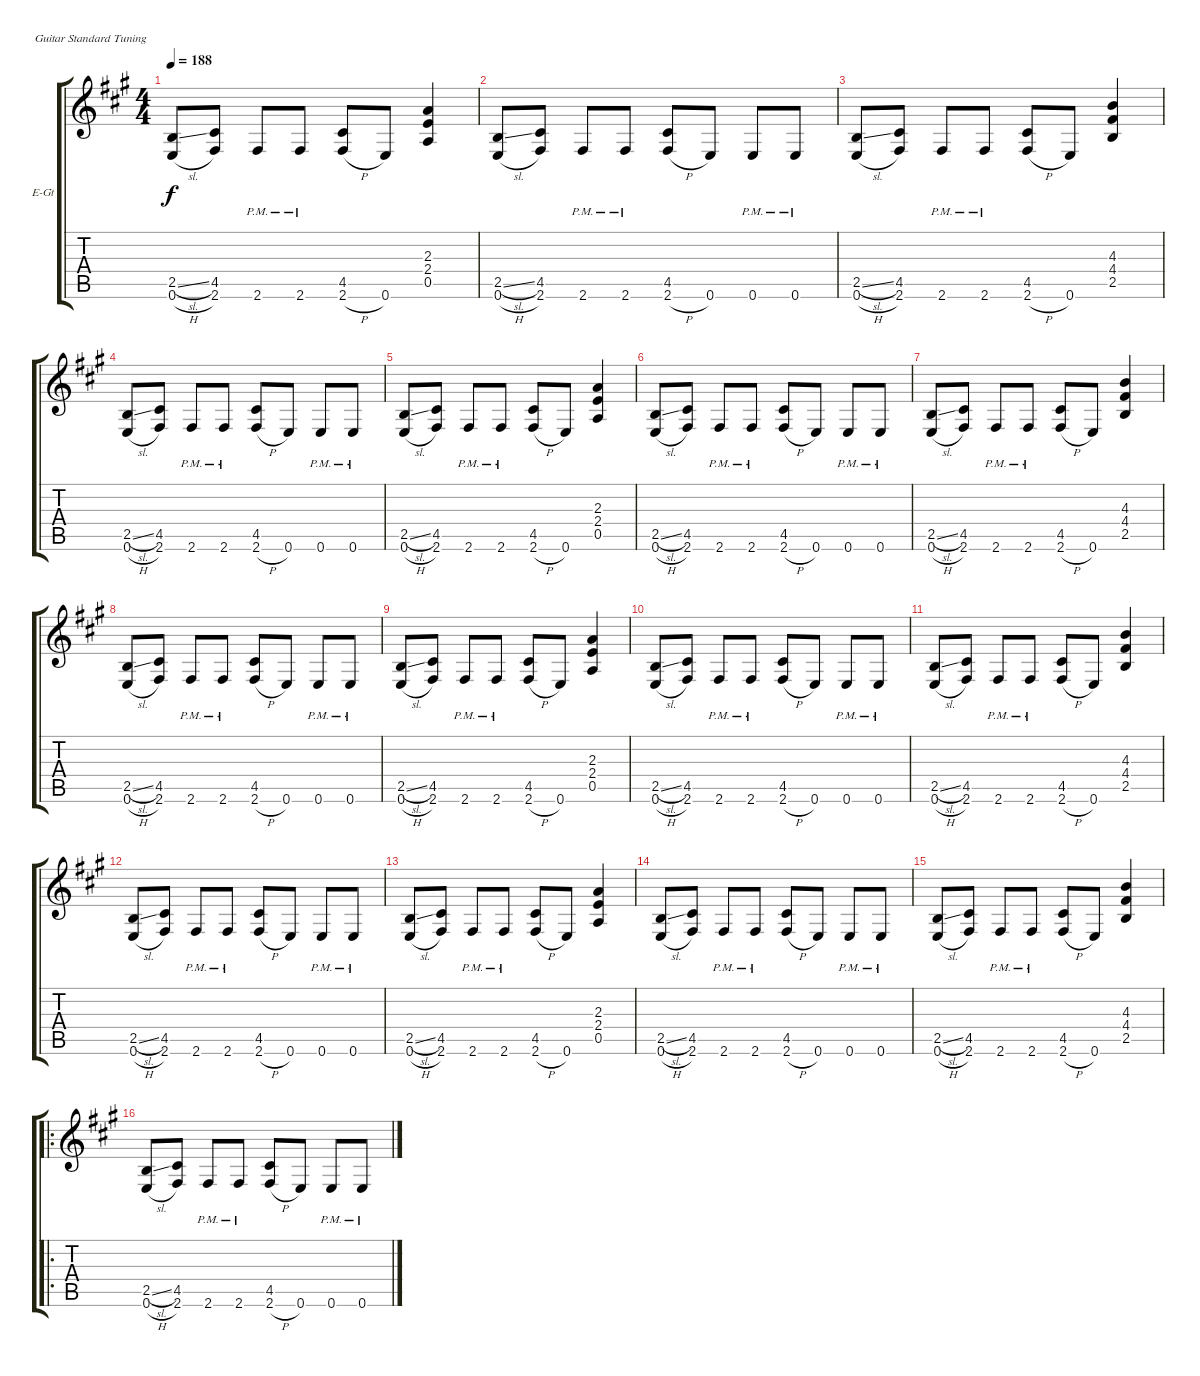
\bracketExtendMode groupsimilarinstruments
\firstSystemTrackNameOrientation horizontal
\otherSystemsTrackNameOrientation horizontal
\track ("James Hetfield" "E-Gt") {instrument distortionguitar}
\staff {score tabs}
\tuning (E4 B3 G3 D3 A2 E2)
\ts (4 4)
\tempo 188
\clef g2
\ks a
(2.5{sl} 0.6{h}).8{dy f} (4.5 2.6).8 2.6{pm}.8 2.6{pm}.8 (4.5 2.6{h}).8 0.6.8 (2.3 2.4 0.5).4 |
(2.5{sl} 0.6{h}).8 (4.5 2.6).8 2.6{pm}.8 2.6{pm}.8 (4.5 2.6{h}).8 0.6.8 0.6{pm}.8 0.6{pm}.8 |
(2.5{sl} 0.6{h}).8 (4.5 2.6).8 2.6{pm}.8 2.6{pm}.8 (4.5 2.6{h}).8 0.6.8 (4.3 4.4 2.5).4 |
(2.5{sl} 0.6{h}).8 (4.5 2.6).8 2.6{pm}.8 2.6{pm}.8 (4.5 2.6{h}).8 0.6.8 0.6{pm}.8 0.6{pm}.8 |
(2.5{sl} 0.6{h}).8 (4.5 2.6).8 2.6{pm}.8 2.6{pm}.8 (4.5 2.6{h}).8 0.6.8 (2.3 2.4 0.5).4 |
(2.5{sl} 0.6{h}).8 (4.5 2.6).8 2.6{pm}.8 2.6{pm}.8 (4.5 2.6{h}).8 0.6.8 0.6{pm}.8 0.6{pm}.8 |
(2.5{sl} 0.6{h}).8 (4.5 2.6).8 2.6{pm}.8 2.6{pm}.8 (4.5 2.6{h}).8 0.6.8 (4.3 4.4 2.5).4 |
(2.5{sl} 0.6{h}).8 (4.5 2.6).8 2.6{pm}.8 2.6{pm}.8 (4.5 2.6{h}).8 0.6.8 0.6{pm}.8 0.6{pm}.8 |
(2.5{sl} 0.6{h}).8 (4.5 2.6).8 2.6{pm}.8 2.6{pm}.8 (4.5 2.6{h}).8 0.6.8 (2.3 2.4 0.5).4 |
(2.5{sl} 0.6{h}).8 (4.5 2.6).8 2.6{pm}.8 2.6{pm}.8 (4.5 2.6{h}).8 0.6.8 0.6{pm}.8 0.6{pm}.8 |
(2.5{sl} 0.6{h}).8 (4.5 2.6).8 2.6{pm}.8 2.6{pm}.8 (4.5 2.6{h}).8 0.6.8 (4.3 4.4 2.5).4 |
(2.5{sl} 0.6{h}).8 (4.5 2.6).8 2.6{pm}.8 2.6{pm}.8 (4.5 2.6{h}).8 0.6.8 0.6{pm}.8 0.6{pm}.8 |
(2.5{sl} 0.6{h}).8 (4.5 2.6).8 2.6{pm}.8 2.6{pm}.8 (4.5 2.6{h}).8 0.6.8 (2.3 2.4 0.5).4 |
(2.5{sl} 0.6{h}).8 (4.5 2.6).8 2.6{pm}.8 2.6{pm}.8 (4.5 2.6{h}).8 0.6.8 0.6{pm}.8 0.6{pm}.8 |
(2.5{sl} 0.6{h}).8 (4.5 2.6).8 2.6{pm}.8 2.6{pm}.8 (4.5 2.6{h}).8 0.6.8 (4.3 4.4 2.5).4 |
\ro
(2.5{sl} 0.6{h}).8 (4.5 2.6).8 2.6{pm}.8 2.6{pm}.8 (4.5 2.6{h}).8 0.6.8 0.6{pm}.8 0.6{pm}.8
